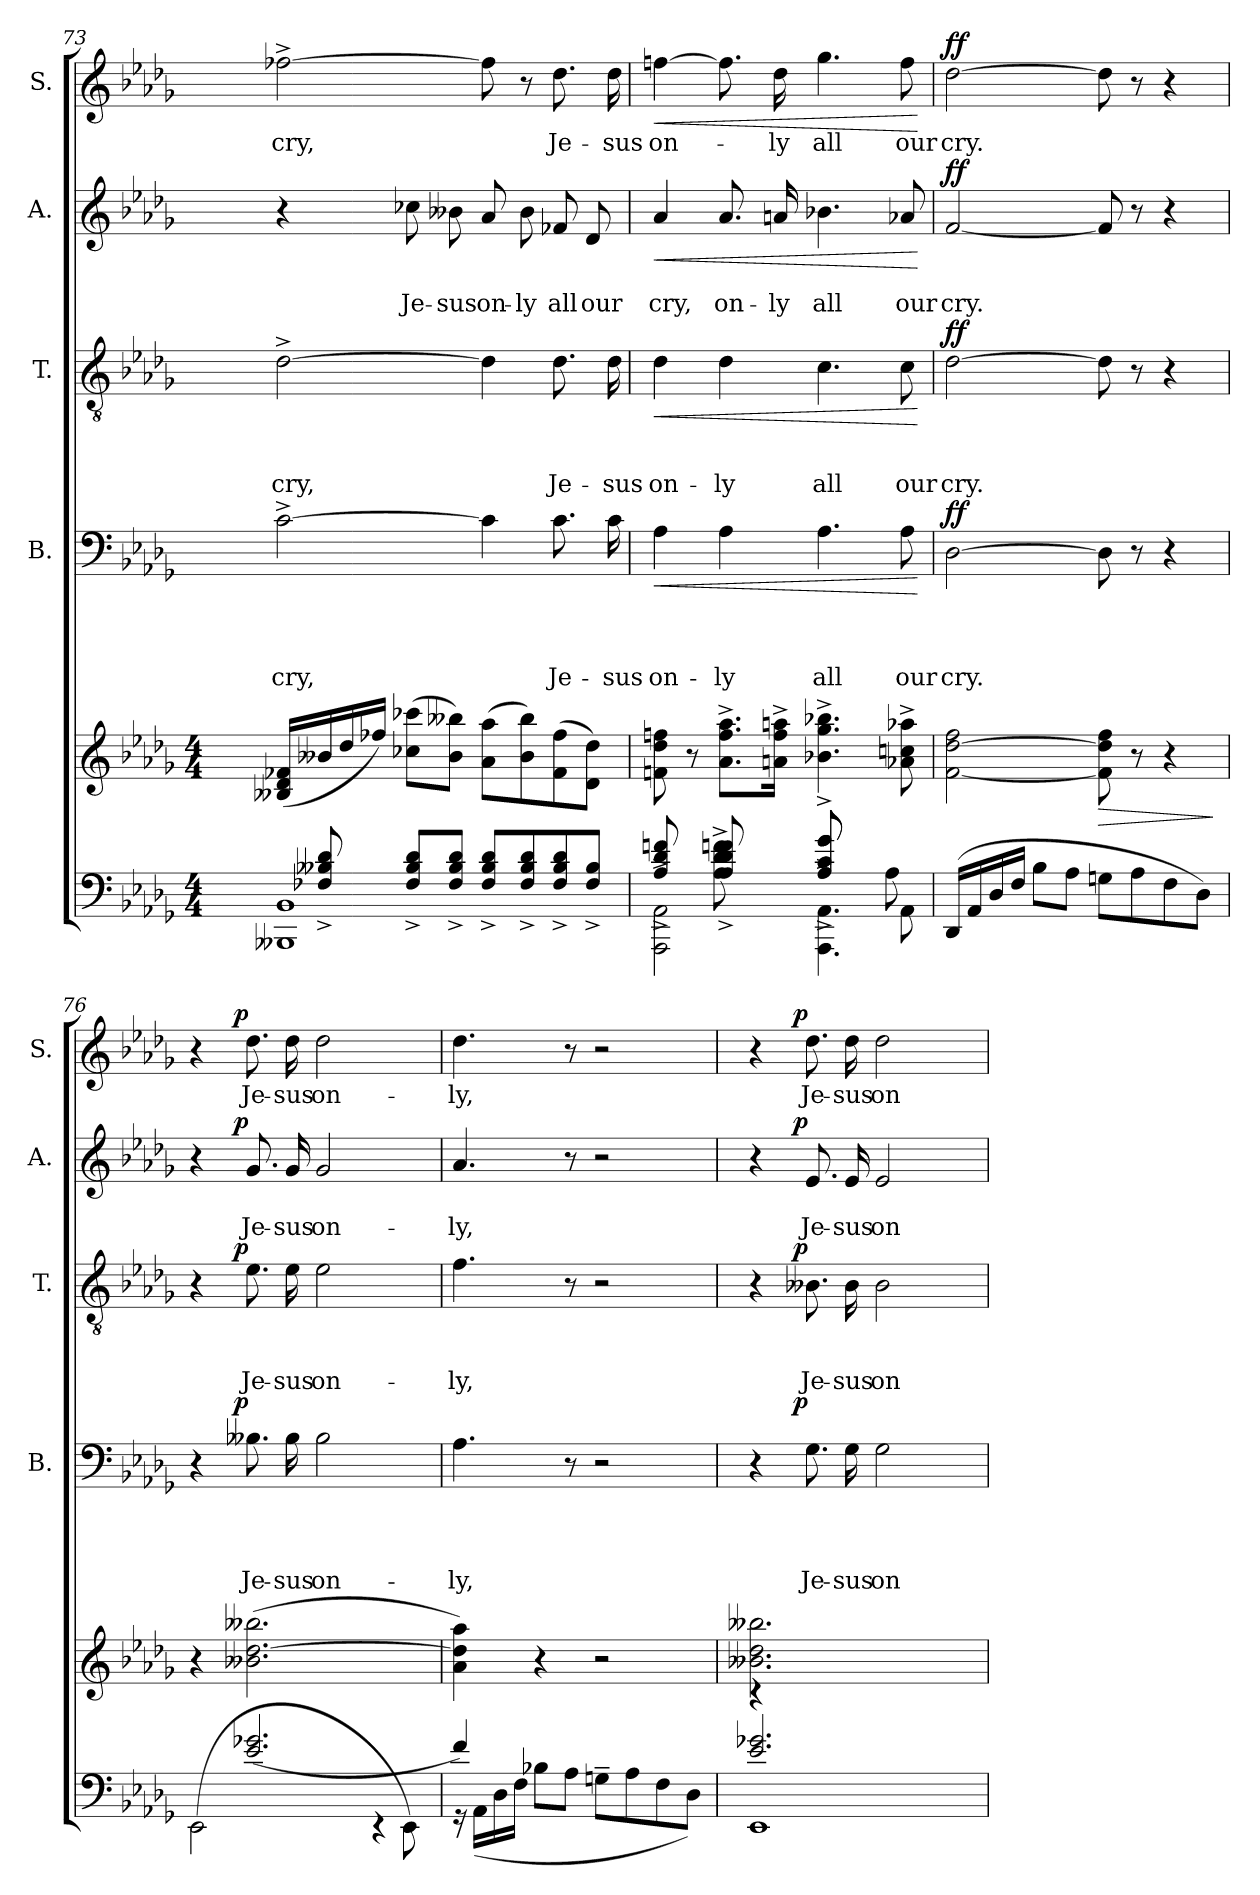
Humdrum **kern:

**kern	**kern	**dynam	**kern	**text	**text	**text	**text	**dynam	**kern	**text	**text	**text	**dynam	**kern	**text	**text	**dynam	**kern	**text	**dynam
*part6	*part5	*part5	*part4	*part4	*part4	*part4	*part4	*part4	*part3	*part3	*part3	*part3	*part3	*part2	*part2	*part2	*part2	*part1	*part1	*part1
*staff6	*staff5	*staff5	*staff4	*staff4	*staff4	*staff4	*staff4	*staff4	*staff3	*staff3	*staff3	*staff3	*staff3	*staff2	*staff2	*staff2	*staff2	*staff1	*staff1	*staff1
*	*	*	*I"B.	*	*	*	*	*	*I"T.	*	*	*	*	*I"A.	*	*	*	*I"S.	*	*
*	*	*	*I'B.	*	*	*	*	*	*I'T.	*	*	*	*	*I'A.	*	*	*	*I'S.	*	*
*clefF4	*clefG2	*	*clefF4	*	*	*	*	*	*clefGv2	*	*	*	*	*clefG2	*	*	*	*clefG2	*	*
*k[b-e-a-d-g-]	*k[b-e-a-d-g-]	*	*k[b-e-a-d-g-]	*	*	*	*	*	*k[b-e-a-d-g-]	*	*	*	*	*k[b-e-a-d-g-]	*	*	*	*k[b-e-a-d-g-]	*	*
*D-:	*D-:	*	*D-:	*	*	*	*	*	*D-:	*	*	*	*	*D-:	*	*	*	*D-:	*	*
*M4/4	*M4/4	*	*	*	*	*	*	*	*	*	*	*	*	*	*	*	*	*	*	*
=73	=73	=73	=73	=73	=73	=73	=73	=73	=73	=73	=73	=73	=73	=73	=73	=73	=73	=73	=73	=73
*^	*	*	*	*	*	*	*	*	*	*	*	*	*	*	*	*	*	*	*	*
!	!	!	!	!	!	!	!	!LO:LY:b	!	!	!	!	!LO:LY:b	!	!	!	!	!	!	!LO:LY:b	!
1BBB--X 1BB-	16ryy	(<16B--X/ 16d-/ 16f-X/LL	.	[>2c^>\	.	.	.	cry,	.	[>2d-^>\	.	.	cry,	.	4r	.	.	.	[>2ff-X^>\	cry,	.
.	8F-X/^> 8B--X/^> 8d-/^>	16b--X/	.	.	.	.	.	.	.	.	.	.	.	.	.	.	.	.	.	.	.
.	.	16dd-/	.	.	.	.	.	.	.	.	.	.	.	.	.	.	.	.	.	.	.
.	16ryy	16ff-X/JJ)	.	.	.	.	.	.	.	.	.	.	.	.	.	.	.	.	.	.	.
!	!	!	!	!	!	!	!	!	!	!	!	!	!	!	!	!	!LO:LY:b	!	!	!	!
.	8F-/^> 8B--/^> 8d-/^>L	(>8cc-X\ 8ccc-X\L	.	.	.	.	.	.	.	.	.	.	.	.	8cc-X\	.	Je-	.	.	.	.
!	!	!	!	!	!	!	!	!	!	!	!	!	!	!	!	!	!LO:LY:b	!	!	!	!
.	8F-/^> 8B--/^> 8d-/^>J	8b--\ 8bb--X\J)	.	.	.	.	.	.	.	.	.	.	.	.	8b--X\	.	-sus	.	.	.	.
!	!	!	!	!	!	!	!	!	!	!	!	!	!	!	!	!	!LO:LY:b	!	!	!	!
.	8F-/^> 8B--/^> 8d-/^>L	(>8a-\ 8aa-\L	.	4c\]	.	.	.	.	.	4d-\]	.	.	.	.	8a-/	.	on-	.	8ff-\]	.	.
!	!	!	!	!	!	!	!	!	!	!	!	!	!	!	!	!	!LO:LY:b	!	!	!	!
.	8F-/^> 8B--/^> 8d-/^>	8b--\ 8bb--\)	.	.	.	.	.	.	.	.	.	.	.	.	8b--\	.	-ly	.	8r	.	.
!	!	!	!	!	!	!	!	!LO:LY:b	!	!	!	!	!LO:LY:b	!	!	!	!LO:LY:b	!	!	!LO:LY:b	!
.	8F-/^> 8B--/^> 8d-/^>	(>8f-\ 8ff-\	.	8.c\	.	.	.	Je-	.	8.d-\	.	.	Je-	.	8f-X/	.	all	.	8.dd-\	Je-	.
!	!	!	!	!	!	!	!	!	!	!	!	!	!	!	!	!	!LO:LY:b	!	!	!	!
.	8F-/^> 8B--/^>J	8d-\ 8dd-\J)	.	.	.	.	.	.	.	.	.	.	.	.	8d-/	.	our	.	.	.	.
!	!	!	!	!	!	!	!	!LO:LY:b	!	!	!	!	!LO:LY:b	!	!	!	!	!	!	!LO:LY:b	!
.	.	.	.	16c\	.	.	.	-sus	.	16d-\	.	.	-sus	.	.	.	.	.	16dd-\	-sus	.
!!LO:PB:g=z
=74	=74	=74	=74	=74	=74	=74	=74	=74	=74	=74	=74	=74	=74	=74	=74	=74	=74	=74	=74	=74	=74
*^	*^	*	*	*	*	*	*	*	*	*	*	*	*	*	*	*	*	*	*	*	*
!	!	!	!	!	!	!	!	!	!	!LO:LY:b	!LO:HP:b	!	!	!	!LO:LY:b	!LO:HP:b	!	!	!LO:LY:b	!LO:HP:b	!	!LO:LY:b	!LO:HP:b
2AAA-\^< 2AA-\^<	8A-/^> 8d-/^> 8fn/^>	4ryy	2ryy	8fn\ 8dd-\ 8ffn\	.	4A-\	.	.	.	on-	<	4d-\	.	.	on-	<	4a-/	.	cry,	<	[>4ffn\	on-	<
.	8ryy	.	.	8r	.	.	.	.	.	.	.	.	.	.	.	.	.	.	.	.	.	.	.
!	!	!	!	!	!	!	!	!	!	!LO:LY:b	!	!	!	!	!LO:LY:b	!	!	!	!LO:LY:b	!	!	!	!
.	8A-/^> 8d-/^> 8fn/^>	8A-\^> 8d-\^> 8f\^>	.	8.a-\^> 8.ff\^> 8.aa-\^>L	.	4A-\	.	.	.	-ly	.	4d-\	.	.	-ly	.	8.a-/	.	on-	.	8.ff\]	.	.
.	2ryy	8ryy	.	.	.	.	.	.	.	.	.	.	.	.	.	.	.	.	.	.	.	.	.
!	!	!	!	!	!	!	!	!	!	!	!	!	!	!	!	!	!	!	!LO:LY:b	!	!	!LO:LY:b	!
.	.	.	.	16an\^> 16ff\^> 16aan\^>Jk	.	.	.	.	.	.	.	.	.	.	.	.	16an/	.	-ly	.	16dd-\	-ly	.
!	!	!	!	!	!	!	!	!	!	!LO:LY:b	!	!	!	!	!LO:LY:b	!	!	!	!LO:LY:b	!	!	!LO:LY:b	!
8A-/^> 8c/^> 8g-/^>	.	4.AAA-\^< 4.AA-\^<	8A-/^> 8c/^> 8g-/^>	4.b-X\^> 4.gg-\^> 4.bb-X\^>	.	4.A-\	.	.	.	all	.	4.c\	.	.	all	.	4.b-X\	.	all	.	4.gg-\	all	.
4.ryy	.	.	4ryy	.	.	.	.	.	.	.	.	.	.	.	.	.	.	.	.	.	.	.	.
!	!	!	!	!	!	!	!	!	!	!LO:LY:b	!	!	!	!	!LO:LY:b	!	!	!	!LO:LY:b	!	!	!LO:LY:b	!
.	8ryy	8AA-\	8A-\	8a-X\^> 8ccn\^> 8aa-X\^>	.	8A-\	.	.	.	our	.	8c\	.	.	our	.	8a-X/	.	our	.	8ff\	our	.
*v	*v	*v	*v	*	*	*	*	*	*	*	*	*	*	*	*	*	*	*	*	*	*	*	*
.	.	.	.	.	.	.	.	[	.	.	.	.	[	.	.	.	[	.	.	[
=75	=75	=75	=75	=75	=75	=75	=75	=75	=75	=75	=75	=75	=75	=75	=75	=75	=75	=75	=75	=75
!	!	!	!	!	!	!	!LO:LY:b	!LO:DY:a	!	!	!	!LO:LY:b	!LO:DY:a	!	!	!LO:LY:b	!LO:DY:a	!	!LO:LY:b	!LO:DY:a
(>16DD-/LL	[<2f\ [>2dd-\ 2ff\	.	[>2D-\	.	.	.	cry.	ff	[>2d-\	.	.	cry.	ff	[<2f/	.	cry.	ff	[>2dd-\	cry.	ff
16AA-/	.	.	.	.	.	.	.	.	.	.	.	.	.	.	.	.	.	.	.	.
16D-/	.	.	.	.	.	.	.	.	.	.	.	.	.	.	.	.	.	.	.	.
16F/JJ	.	.	.	.	.	.	.	.	.	.	.	.	.	.	.	.	.	.	.	.
8B-\L	.	.	.	.	.	.	.	.	.	.	.	.	.	.	.	.	.	.	.	.
8A-\J	.	.	.	.	.	.	.	.	.	.	.	.	.	.	.	.	.	.	.	.
!	!	!LO:HP:b	!	!	!	!	!	!	!	!	!	!	!	!	!	!	!	!	!	!
8Gn\L	8f\] 8dd-\] 8ff\	>	8D-\]	.	.	.	.	.	8d-\]	.	.	.	.	8f/]	.	.	.	8dd-\]	.	.
8A-\	8r	.	8r	.	.	.	.	.	8r	.	.	.	.	8r	.	.	.	8r	.	.
8F\	4r	.	4r	.	.	.	.	.	4r	.	.	.	.	4r	.	.	.	4r	.	.
8D-\J)	.	.	.	.	.	.	.	.	.	.	.	.	.	.	.	.	.	.	.	.
.	.	]	.	.	.	.	.	.	.	.	.	.	.	.	.	.	.	.	.	.
=76	=76	=76	=76	=76	=76	=76	=76	=76	=76	=76	=76	=76	=76	=76	=76	=76	=76	=76	=76	=76
*^	*	*	*^	*	*	*	*	*	*^	*	*	*	*	*^	*	*	*	*^	*	*
*	*^	*	*	*	*	*	*	*	*	*	*	*	*	*	*	*	*	*	*	*	*	*	*	*	*
*	*	*^	*	*	*	*	*	*	*	*	*	*	*	*	*	*	*	*	*	*	*	*	*	*	*	*
(<2EE-\	4ryy	2..ryy	2.ryy	4r	.	4r	8..ryy	.	.	.	.	.	4r	8..ryy	.	.	.	.	4r	8..ryy	.	.	.	4r	8..ryy	.	.
!	!	!	!	!	!	!	!	!	!	!	!	!LO:DY:a	!	!	!	!	!	!LO:DY:a	!	!	!	!	!LO:DY:a	!	!	!	!LO:DY:a
.	.	.	.	.	.	.	2ryy	.	.	.	.	p	.	2ryy	.	.	.	p	.	2ryy	.	.	p	.	2ryy	.	p
!	!	!	!	!	!	!	!	!	!	!	!LO:LY:b	!	!	!	!	!	!LO:LY:b	!	!	!	!	!LO:LY:b	!	!	!	!LO:LY:b	!
.	(2.e-/ 2.g-X/	.	.	(2.b--X\ [>2.dd-\ 2.bb--X\	.	8.B--X\	.	.	.	.	Je-	.	8.e-\	.	.	.	Je-	.	8.g-/	.	.	Je-	.	8.dd-\	.	Je-	.
!	!	!	!	!	!	!	!	!	!	!	!LO:LY:b	!	!	!	!	!	!LO:LY:b	!	!	!	!	!LO:LY:b	!	!	!	!LO:LY:b	!
.	.	.	.	.	.	16B--\	.	.	.	.	-sus	.	16e-\	.	.	.	-sus	.	16g-/	.	.	-sus	.	16dd-\	.	-sus	.
!	!	!	!	!	!	!	!	!	!	!	!LO:LY:b	!	!	!	!	!	!LO:LY:b	!	!	!	!	!LO:LY:b	!	!	!	!LO:LY:b	!
2ryy	.	.	.	.	.	2B--\	.	.	.	.	on-	.	2e-\	.	.	.	on-	.	2g-/	.	.	on-	.	2dd-\	.	on-	.
.	.	.	.	.	.	.	4ryy	.	.	.	.	.	.	4ryy	.	.	.	.	.	4ryy	.	.	.	.	4ryy	.	.
.	.	.	4rEE	.	.	.	.	.	.	.	.	.	.	.	.	.	.	.	.	.	.	.	.	.	.	.	.
.	.	8EE-\)	.	.	.	.	.	.	.	.	.	.	.	.	.	.	.	.	.	.	.	.	.	.	.	.	.
.	.	.	.	.	.	.	32ryy	.	.	.	.	.	.	32ryy	.	.	.	.	.	32ryy	.	.	.	.	32ryy	.	.
=77	=77	=77	=77	=77	=77	=77	=77	=77	=77	=77	=77	=77	=77	=77	=77	=77	=77	=77	=77	=77	=77	=77	=77	=77	=77	=77	=77
!	!	!	!	!	!	!	!	!	!	!	!LO:LY:b	!	!	!	!	!	!LO:LY:b	!	!	!	!	!LO:LY:b	!	!	!	!LO:LY:b	!
*	*	*	*	*	*	*v	*v	*	*	*	*	*	*	*	*	*	*	*	*v	*v	*	*	*	*v	*v	*	*
*	*v	*v	*v	*	*	*	*	*	*	*	*	*v	*v	*	*	*	*	*	*	*	*	*	*	*
4f/)	16rFF	4a-\ 4dd-\] 4aa-\)	.	4.A-\	.	.	.	-ly,	.	4.f\	.	.	-ly,	.	4.a-/	.	-ly,	.	4.dd-\	-ly,	.
.	(<16AA-\LL	.	.	.	.	.	.	.	.	.	.	.	.	.	.	.	.	.	.	.	.
.	16D-\	.	.	.	.	.	.	.	.	.	.	.	.	.	.	.	.	.	.	.	.
.	16F\JJ	.	.	.	.	.	.	.	.	.	.	.	.	.	.	.	.	.	.	.	.
2.ryy	8B-X\L	4r	.	.	.	.	.	.	.	.	.	.	.	.	.	.	.	.	.	.	.
.	8A-\J	.	.	8r	.	.	.	.	.	8r	.	.	.	.	8r	.	.	.	8r	.	.
.	8Gn~>\L	2r	.	2r	.	.	.	.	.	2r	.	.	.	.	2r	.	.	.	2r	.	.
.	8A-\	.	.	.	.	.	.	.	.	.	.	.	.	.	.	.	.	.	.	.	.
.	8F\	.	.	.	.	.	.	.	.	.	.	.	.	.	.	.	.	.	.	.	.
.	8D-\J)	.	.	.	.	.	.	.	.	.	.	.	.	.	.	.	.	.	.	.	.
!!LO:LB:g=z
=78	=78	=78	=78	=78	=78	=78	=78	=78	=78	=78	=78	=78	=78	=78	=78	=78	=78	=78	=78	=78	=78
*	*	*^	*	*^	*	*	*	*	*	*^	*	*	*	*	*^	*	*	*	*^	*	*
2.e-/ 2.g-X/	1EE-	2.b--X\ 2.dd-\ 2.bb--X\	4rc	.	4r	8..ryy	.	.	.	.	.	4r	8..ryy	.	.	.	.	4r	8..ryy	.	.	.	4r	8..ryy	.	.
!	!	!	!	!	!	!	!	!	!	!	!LO:DY:a	!	!	!	!	!	!LO:DY:a	!	!	!	!	!LO:DY:a	!	!	!	!LO:DY:a
.	.	.	.	.	.	2ryy	.	.	.	.	p	.	2ryy	.	.	.	p	.	2ryy	.	.	p	.	2ryy	.	p
!	!	!	!	!	!	!	!	!	!	!LO:LY:b	!	!	!	!	!	!LO:LY:b	!	!	!	!	!LO:LY:b	!	!	!	!LO:LY:b	!
.	.	.	4ryy	.	8.G-\	.	.	.	.	Je-	.	8.B--X\	.	.	.	Je-	.	8.e-/	.	.	Je-	.	8.dd-\	.	Je-	.
!	!	!	!	!	!	!	!	!	!	!LO:LY:b:rj	!	!	!	!	!	!LO:LY:b:rj	!	!	!	!	!LO:LY:b:rj	!	!	!	!LO:LY:b:rj	!
.	.	.	.	.	16G-\	.	.	.	.	-sus	.	16B--\	.	.	.	-sus	.	16e-/	.	.	-sus	.	16dd-\	.	-sus	.
!	!	!	!	!	!	!	!	!	!	!LO:LY:b	!	!	!	!	!	!LO:LY:b	!	!	!	!	!LO:LY:b	!	!	!	!LO:LY:b	!
.	.	.	2ryy	.	2G-\	.	.	.	.	on-	.	2B--\	.	.	.	on-	.	2e-/	.	.	on-	.	2dd-\	.	on-	.
.	.	.	.	.	.	4ryy	.	.	.	.	.	.	4ryy	.	.	.	.	.	4ryy	.	.	.	.	4ryy	.	.
4ryy	.	4ryy	.	.	.	.	.	.	.	.	.	.	.	.	.	.	.	.	.	.	.	.	.	.	.	.
.	.	.	.	.	.	32ryy	.	.	.	.	.	.	32ryy	.	.	.	.	.	32ryy	.	.	.	.	32ryy	.	.
*v	*v	*	*	*	*v	*v	*	*	*	*	*	*v	*v	*	*	*	*	*v	*v	*	*	*	*v	*v	*	*
*	*v	*v	*	*	*	*	*	*	*	*	*	*	*	*	*	*	*	*	*	*	*
=	=	=	=	=	=	=	=	=	=	=	=	=	=	=	=	=	=	=	=	=
*-	*-	*-	*-	*-	*-	*-	*-	*-	*-	*-	*-	*-	*-	*-	*-	*-	*-	*-	*-	*-
